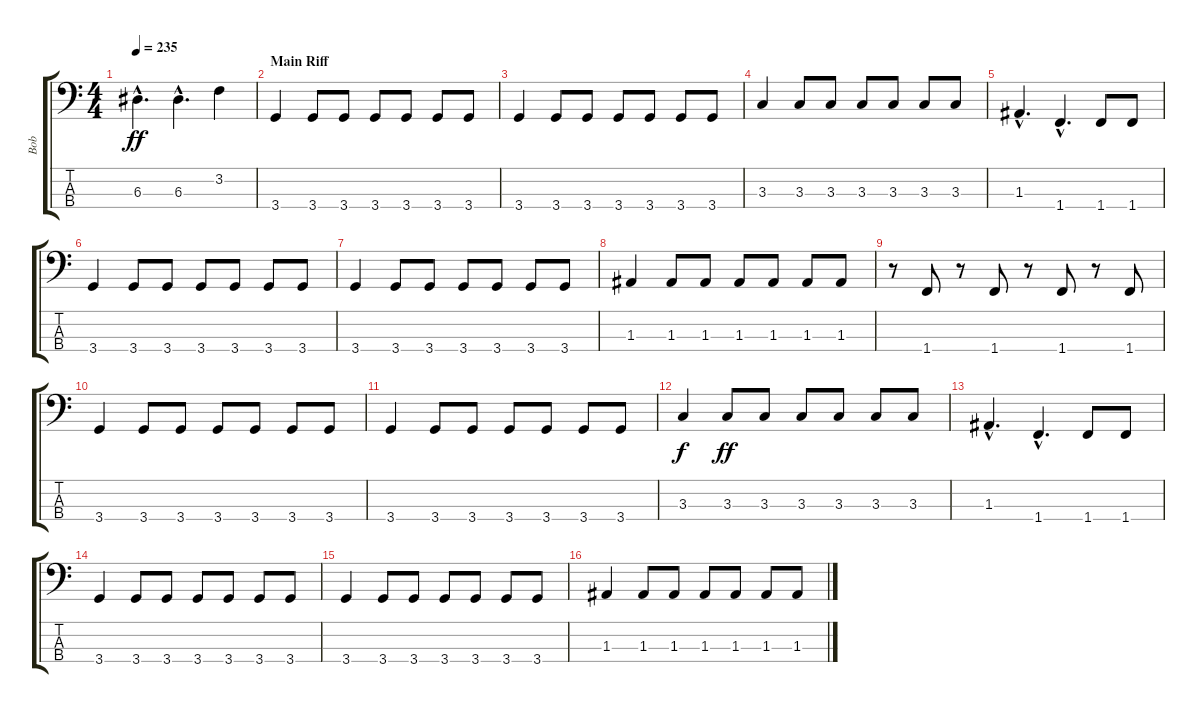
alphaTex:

\track ("Bob" "Bob") {instrument electricbassfinger}
\staff {score tabs}
\tuning (G2 D2 A1 E1) {hide}
\ts (4 4)
\tempo 235
\clef f4
\ks c
6.3{hac}.4{d dy ff} 6.3{hac}.4{d} 3.2.4 |
\section ("" "Main Riff")
3.4.4 3.4.8 3.4.8 3.4.8 3.4.8 3.4.8 3.4.8 |
3.4.4 3.4.8 3.4.8 3.4.8 3.4.8 3.4.8 3.4.8 |
3.3.4 3.3.8 3.3.8 3.3.8 3.3.8 3.3.8 3.3.8 |
1.3{hac}.4{d} 1.4{hac}.4{d} 1.4.8 1.4.8 |
3.4.4 3.4.8 3.4.8 3.4.8 3.4.8 3.4.8 3.4.8 |
3.4.4 3.4.8 3.4.8 3.4.8 3.4.8 3.4.8 3.4.8 |
1.3.4 1.3.8 1.3.8 1.3.8 1.3.8 1.3.8 1.3.8 |
r.8 1.4.8 r.8 1.4.8 r.8 1.4.8 r.8 1.4.8 |
3.4.4 3.4.8 3.4.8 3.4.8 3.4.8 3.4.8 3.4.8 |
3.4.4 3.4.8 3.4.8 3.4.8 3.4.8 3.4.8 3.4.8 |
3.3.4{dy f} 3.3.8{dy ff} 3.3.8 3.3.8 3.3.8 3.3.8 3.3.8 |
1.3{hac}.4{d} 1.4{hac}.4{d} 1.4.8 1.4.8 |
3.4.4 3.4.8 3.4.8 3.4.8 3.4.8 3.4.8 3.4.8 |
3.4.4 3.4.8 3.4.8 3.4.8 3.4.8 3.4.8 3.4.8 |
1.3.4 1.3.8 1.3.8 1.3.8 1.3.8 1.3.8 1.3.8
